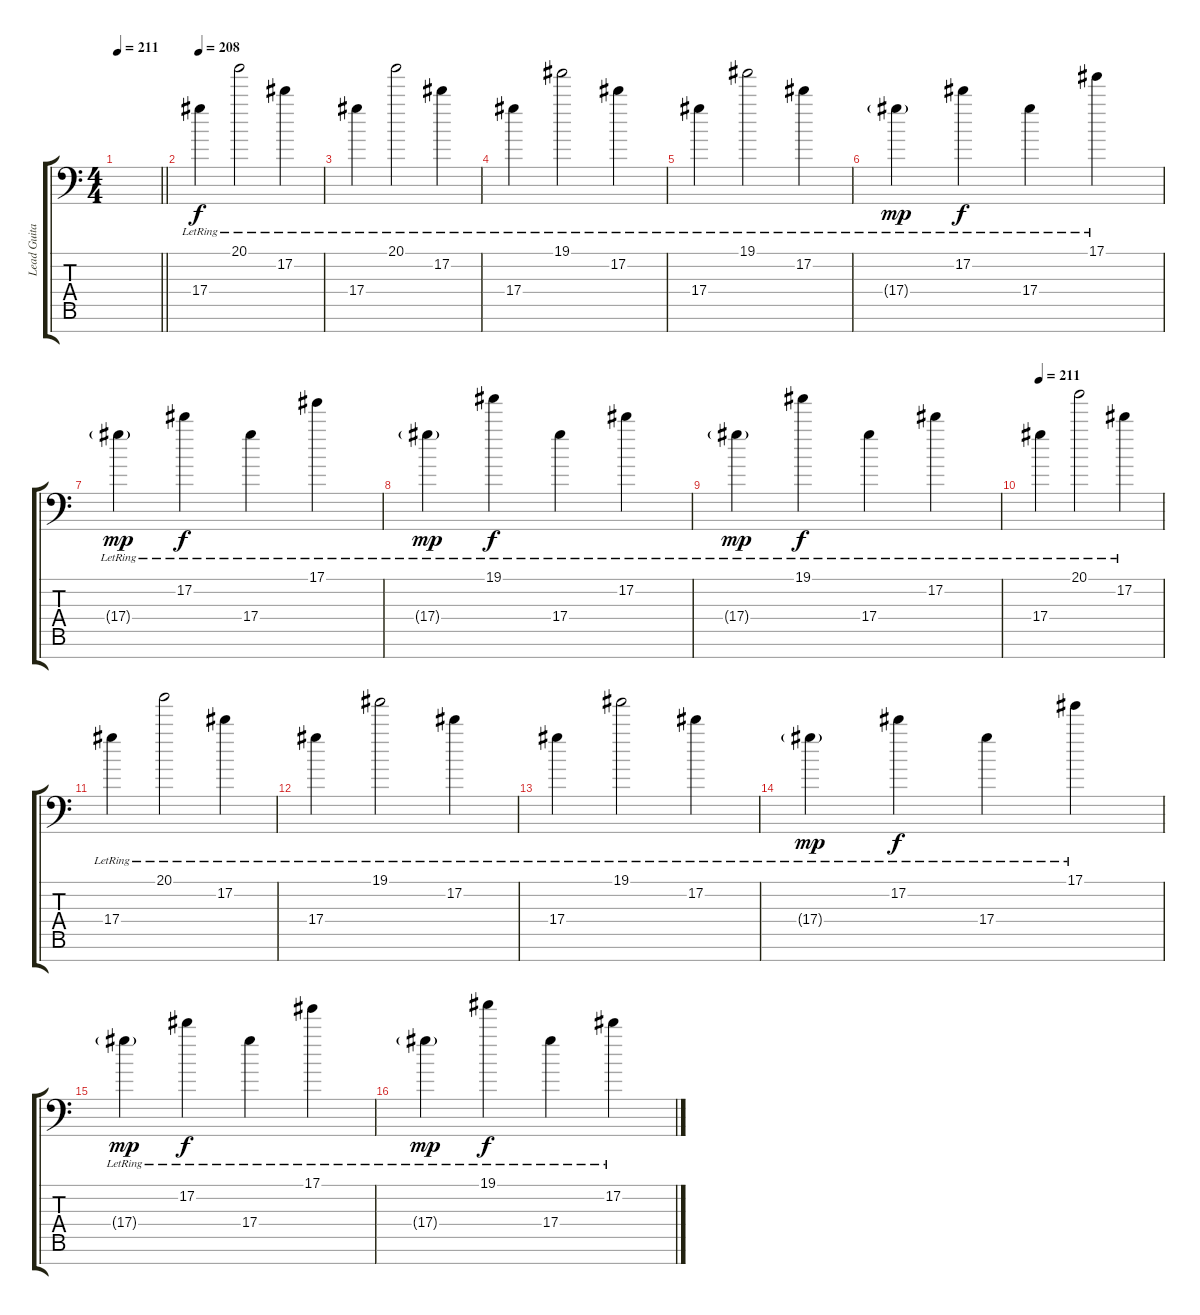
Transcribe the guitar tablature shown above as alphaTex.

\track ("Lead Guitar #2" "Lead Guita") {instrument electricguitarjazz}
\staff {score tabs}
\tuning (Eb4 Bb3 F3 Eb3 Bb2 F2 Ab1) {hide}
\ts (4 4)
\tempo 211
\clef f4
\barLineRight lightlight
\ks c
|
\section ("" "")
\tempo 208
17.4{lr}.4{volume 9} 20.1{lr}.2 17.2{lr}.4 |
17.4{lr}.4 20.1{lr}.2 17.2{lr}.4 |
17.4{lr}.4 19.1{lr}.2 17.2{lr}.4 |
17.4{lr}.4 19.1{lr}.2 17.2{lr}.4 |
17.4{g lr}.4{dy mp} 17.2{lr}.4{dy f} 17.4{lr}.4 17.1{lr}.4 |
17.4{g lr}.4{dy mp} 17.2{lr}.4{dy f} 17.4{lr}.4 17.1{lr}.4 |
17.4{g lr}.4{dy mp} 19.1{lr}.4{dy f} 17.4{lr}.4 17.2{lr}.4 |
17.4{g lr}.4{dy mp} 19.1{lr}.4{dy f} 17.4{lr}.4 17.2{lr}.4 |
\tempo 211
17.4{lr}.4 20.1{lr}.2 17.2{lr}.4 |
17.4{lr}.4 20.1{lr}.2 17.2{lr}.4 |
17.4{lr}.4 19.1{lr}.2 17.2{lr}.4 |
17.4{lr}.4 19.1{lr}.2 17.2{lr}.4 |
17.4{g lr}.4{dy mp} 17.2{lr}.4{dy f} 17.4{lr}.4 17.1{lr}.4 |
17.4{g lr}.4{dy mp} 17.2{lr}.4{dy f} 17.4{lr}.4 17.1{lr}.4 |
17.4{g lr}.4{dy mp} 19.1{lr}.4{dy f} 17.4{lr}.4 17.2{lr}.4
